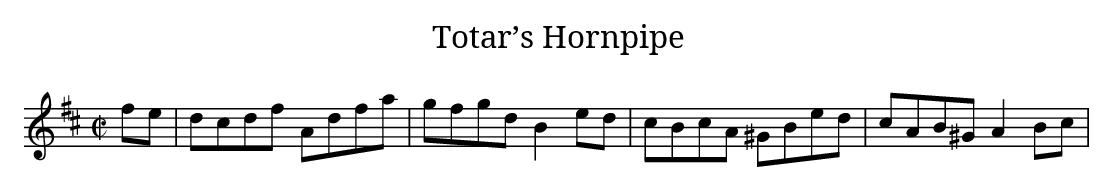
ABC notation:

X:1
T:Totar’s Hornpipe
M:C|
L:1/8
K:D
fe|dcdf Adfa|gfgd B2 ed|cBcA ^GBed|cAB^G A2 Bc|…
